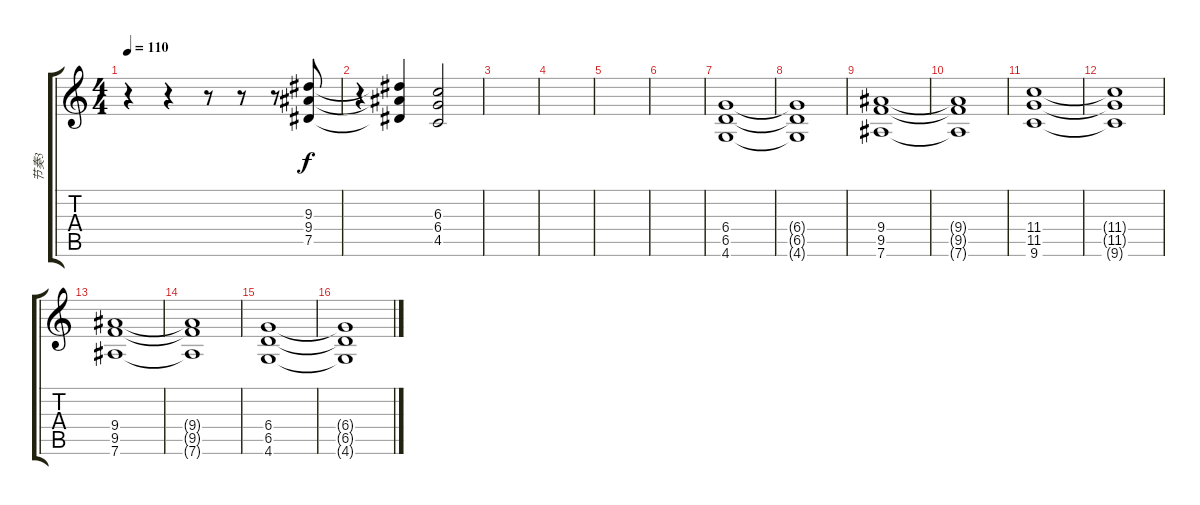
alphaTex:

\track ("节奏3" "节奏3") {instrument distortionguitar}
\staff {score tabs}
\tuning (Eb4 Bb3 Gb3 Db3 Ab2 Eb2) {hide}
\ts (4 4)
\tempo 110
\clef g2
\ks c
r.4{dy f} r.4 r.8 r.8 r.8 (9.3 9.4 7.5).8 |
r.4 (9.3{t} 9.4{t} 7.5{t}).4 (6.3 6.4 4.5).2 |
|
|
|
|
(6.4 6.5 4.6).1 |
(6.4{t} 6.5{t} 4.6{t}).1 |
(9.4 9.5 7.6).1 |
(9.4{t} 9.5{t} 7.6{t}).1 |
(11.4 11.5 9.6).1 |
(11.4{t} 11.5{t} 9.6{t}).1 |
(9.4 9.5 7.6).1 |
(9.4{t} 9.5{t} 7.6{t}).1 |
(6.4 6.5 4.6).1 |
(6.4{t} 6.5{t} 4.6{t}).1
